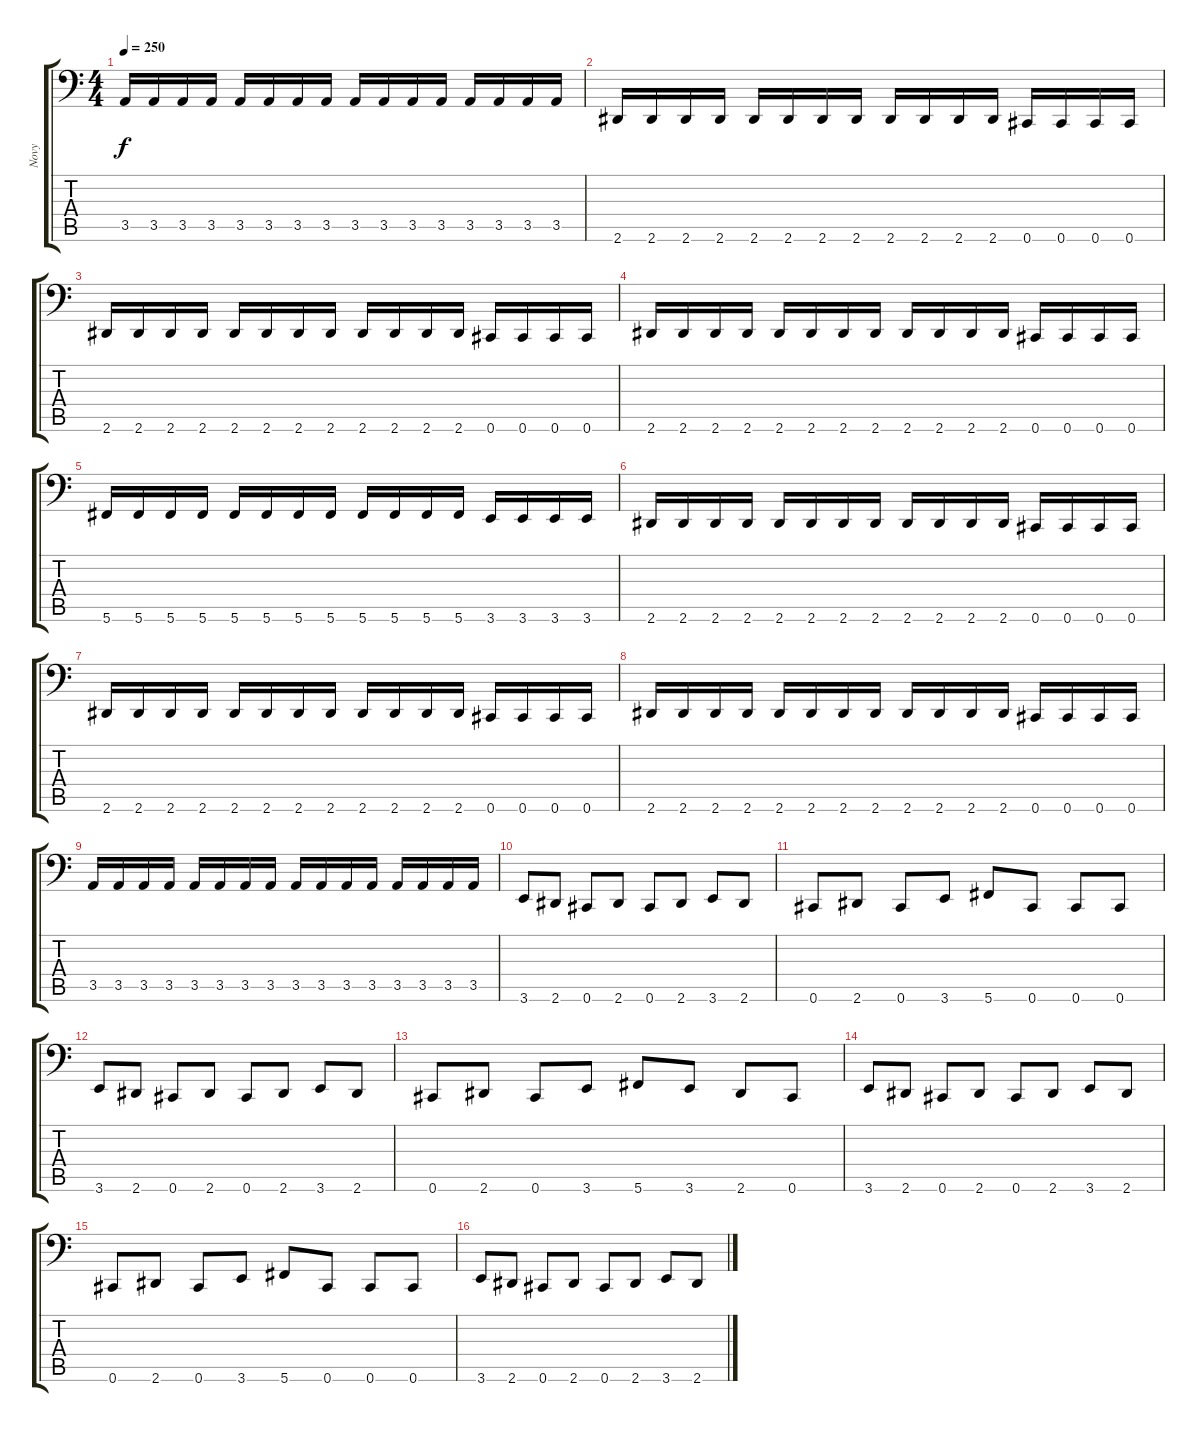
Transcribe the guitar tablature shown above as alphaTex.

\track ("Novy" "Novy") {instrument electricbasspick}
\staff {score tabs}
\tuning (Db3 Ab2 E2 B1 Gb1 Db1) {hide}
\ts (4 4)
\tempo 250
\clef f4
\ks c
3.5.16{dy f} 3.5.16 3.5.16 3.5.16 3.5.16 3.5.16 3.5.16 3.5.16 3.5.16 3.5.16 3.5.16 3.5.16 3.5.16 3.5.16 3.5.16 3.5.16 |
2.6.16 2.6.16 2.6.16 2.6.16 2.6.16 2.6.16 2.6.16 2.6.16 2.6.16 2.6.16 2.6.16 2.6.16 0.6.16 0.6.16 0.6.16 0.6.16 |
2.6.16 2.6.16 2.6.16 2.6.16 2.6.16 2.6.16 2.6.16 2.6.16 2.6.16 2.6.16 2.6.16 2.6.16 0.6.16 0.6.16 0.6.16 0.6.16 |
2.6.16 2.6.16 2.6.16 2.6.16 2.6.16 2.6.16 2.6.16 2.6.16 2.6.16 2.6.16 2.6.16 2.6.16 0.6.16 0.6.16 0.6.16 0.6.16 |
5.6.16 5.6.16 5.6.16 5.6.16 5.6.16 5.6.16 5.6.16 5.6.16 5.6.16 5.6.16 5.6.16 5.6.16 3.6.16 3.6.16 3.6.16 3.6.16 |
2.6.16 2.6.16 2.6.16 2.6.16 2.6.16 2.6.16 2.6.16 2.6.16 2.6.16 2.6.16 2.6.16 2.6.16 0.6.16 0.6.16 0.6.16 0.6.16 |
2.6.16 2.6.16 2.6.16 2.6.16 2.6.16 2.6.16 2.6.16 2.6.16 2.6.16 2.6.16 2.6.16 2.6.16 0.6.16 0.6.16 0.6.16 0.6.16 |
2.6.16 2.6.16 2.6.16 2.6.16 2.6.16 2.6.16 2.6.16 2.6.16 2.6.16 2.6.16 2.6.16 2.6.16 0.6.16 0.6.16 0.6.16 0.6.16 |
3.5.16 3.5.16 3.5.16 3.5.16 3.5.16 3.5.16 3.5.16 3.5.16 3.5.16 3.5.16 3.5.16 3.5.16 3.5.16 3.5.16 3.5.16 3.5.16 |
3.6.8 2.6.8 0.6.8 2.6.8 0.6.8 2.6.8 3.6.8 2.6.8 |
0.6.8 2.6.8 0.6.8 3.6.8 5.6.8 0.6.8 0.6.8 0.6.8 |
3.6.8 2.6.8 0.6.8 2.6.8 0.6.8 2.6.8 3.6.8 2.6.8 |
0.6.8 2.6.8 0.6.8 3.6.8 5.6.8 3.6.8 2.6.8 0.6.8 |
3.6.8 2.6.8 0.6.8 2.6.8 0.6.8 2.6.8 3.6.8 2.6.8 |
0.6.8 2.6.8 0.6.8 3.6.8 5.6.8 0.6.8 0.6.8 0.6.8 |
3.6.8 2.6.8 0.6.8 2.6.8 0.6.8 2.6.8 3.6.8 2.6.8
